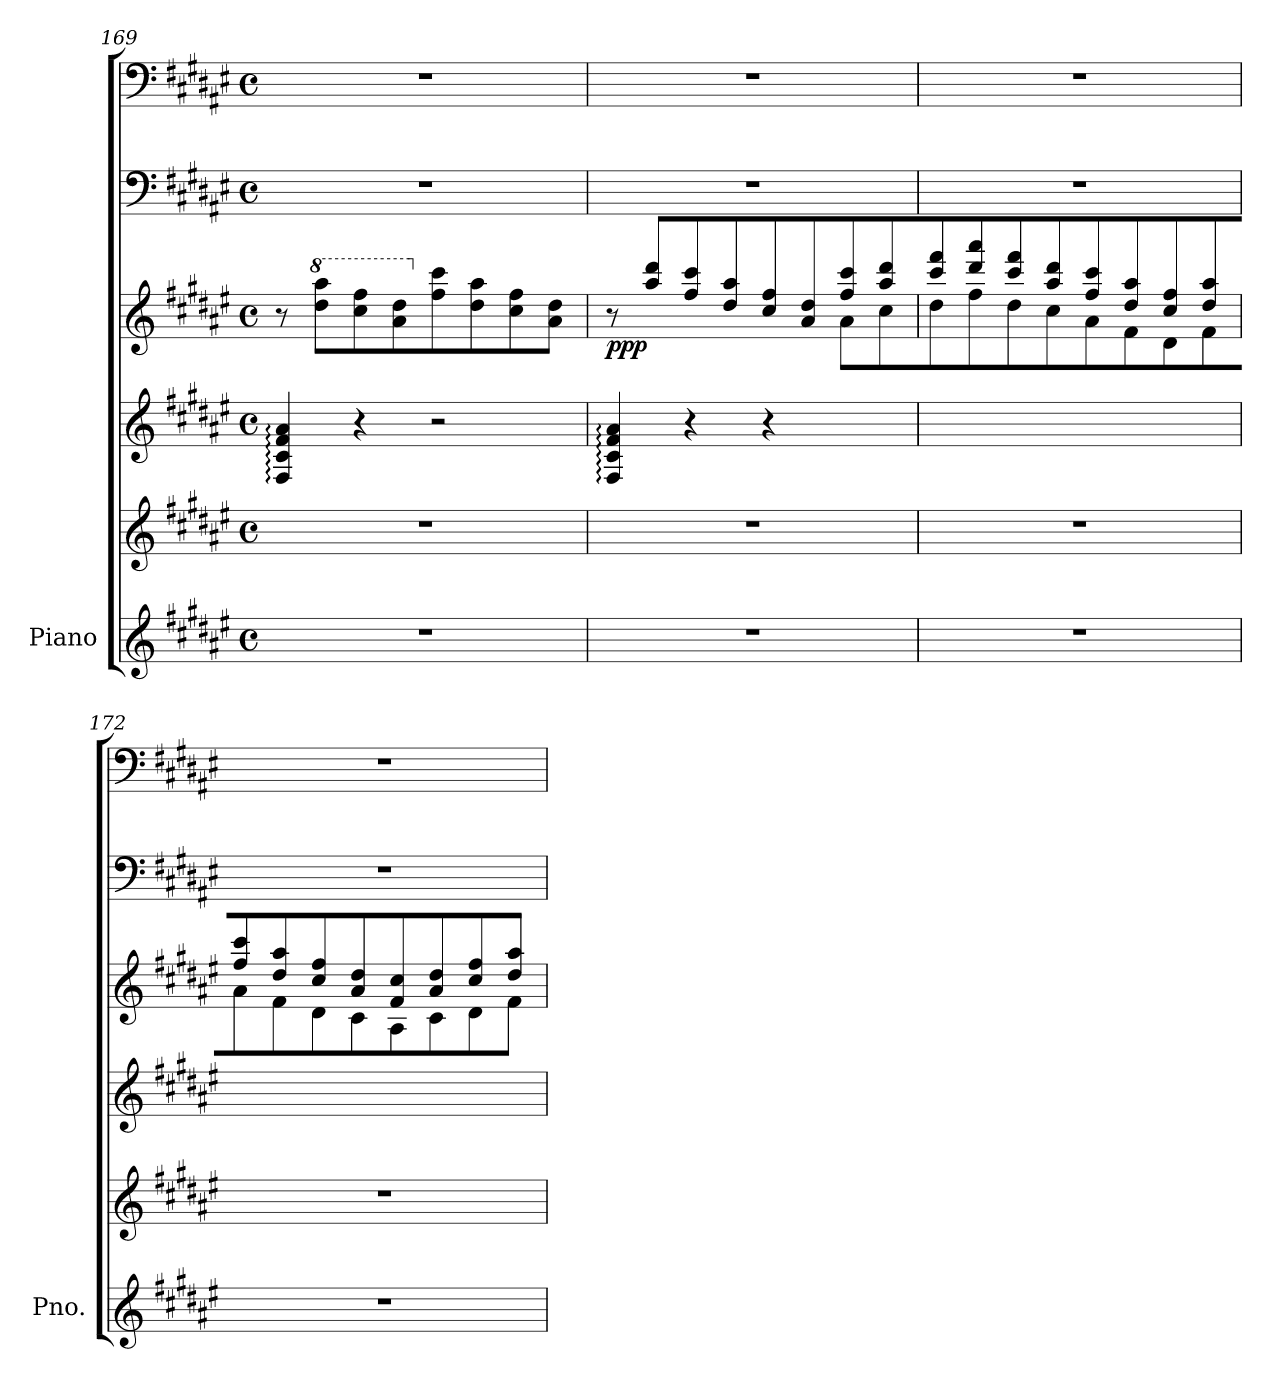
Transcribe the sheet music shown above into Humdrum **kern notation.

**kern	**kern	**kern	**kern	**kern	**kern	**dynam
*part1	*part1	*part1	*part1	*part1	*part1	*part1
*staff6	*staff5	*staff4	*staff3	*staff2	*staff1	*staff1/2/3/4/5/6
*I"Piano	*	*	*	*	*	*
*I'Pno.	*	*	*	*	*	*
*clefG2	*clefG2	*clefG2	*clefG2	*clefF4	*clefF4	*
*k[f#c#g#d#a#e#]	*k[f#c#g#d#a#e#]	*k[f#c#g#d#a#e#]	*k[f#c#g#d#a#e#]	*k[f#c#g#d#a#e#]	*k[f#c#g#d#a#e#]	*
*M4/4	*M4/4	*M4/4	*M4/4	*M4/4	*M4/4	*
*met(c)	*met(c)	*met(c)	*met(c)	*met(c)	*met(c)	*
=169	=169	=169	=169	=169	=169	=169
1r	1r	4F#/: 4c#/: 4f#/: 4a#/:	8r	1r	1r	.
*	*	*	*8va	*	*	*
.	.	.	8ddd#\ 8aaa#\L	.	.	.
.	.	4r	8ccc#\ 8fff#\	.	.	.
.	.	.	8aa#\ 8ddd#\	.	.	.
*	*	*	*X8va	*	*	*
.	.	2r	8ff#\ 8ccc#\	.	.	.
.	.	.	8dd#\ 8aa#\	.	.	.
.	.	.	8cc#\ 8ff#\	.	.	.
.	.	.	8a#\ 8dd#\J	.	.	.
!!LO:PB:g=z
=170	=170	=170	=170	=170	=170	=170
*	*	*	*^	*	*	*
!	!	!	!	!	!	!	!LO:DY:b=3
1r	1r	4F#/: 4c#/: 4f#/: 4a#/:	2.ryy	8r	1r	1r	ppp
*	*	*	*8va	*	*	*	*
.	.	.	.	8aaa#/ 8dddd#/L	.	.	.
.	.	4r	.	8fff#/ 8cccc#/	.	.	.
.	.	.	.	8ddd#/ 8aaa#/	.	.	.
.	.	4r	.	8ccc#/ 8fff#/	.	.	.
.	.	.	.	8aa#/ 8ddd#/	.	.	.
*	*	*	*X8va	*	*	*	*
.	.	4ryy	8a#\L	8ff#/ 8ccc#/	.	.	.
.	.	.	8cc#\	8aa#/ 8ddd#/	.	.	.
=171	=171	=171	=171	=171	=171	=171	=171
1r	1r	1ryy	8dd#\	8ccc#/ 8fff#/	1r	1r	.
.	.	.	8ff#\	8ddd#/ 8aaa#/	.	.	.
.	.	.	8dd#\	8ccc#/ 8fff#/	.	.	.
.	.	.	8cc#\	8aa#/ 8ddd#/	.	.	.
.	.	.	8a#\	8ff#/ 8ccc#/	.	.	.
.	.	.	8f#\	8dd#/ 8aa#/	.	.	.
.	.	.	8d#\	8cc#/ 8ff#/	.	.	.
.	.	.	8f#\	8dd#/ 8aa#/	.	.	.
=172	=172	=172	=172	=172	=172	=172	=172
1r	1r	1ryy	8a#\	8ff#/ 8ccc#/	1r	1r	.
.	.	.	8f#\	8dd#/ 8aa#/	.	.	.
.	.	.	8d#\	8cc#/ 8ff#/	.	.	.
.	.	.	8c#\	8a#/ 8dd#/	.	.	.
.	.	.	8A#\	8f#/ 8cc#/	.	.	.
.	.	.	8c#\	8a#/ 8dd#/	.	.	.
.	.	.	8d#\	8cc#/ 8ff#/	.	.	.
.	.	.	8f#\J	8dd#/ 8aa#/J	.	.	.
*	*	*	*v	*v	*	*	*
=	=	=	=	=	=	=
*-	*-	*-	*-	*-	*-	*-
